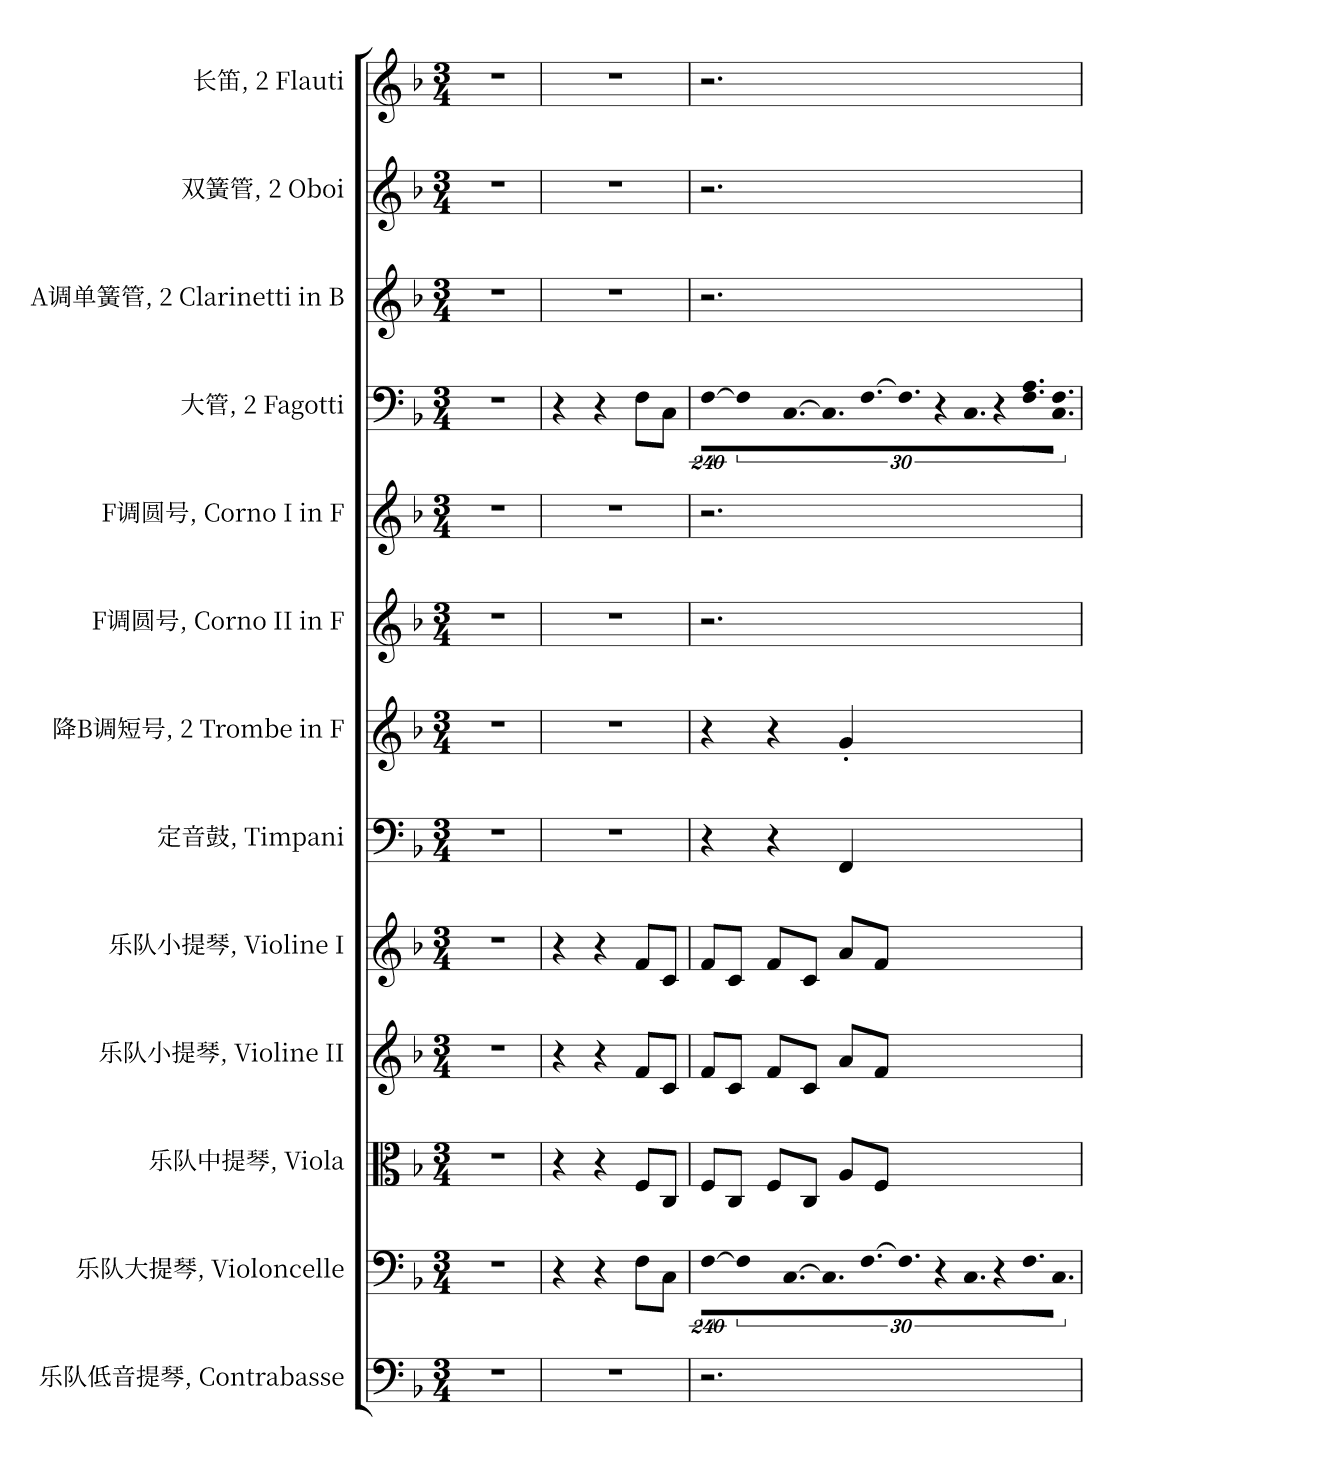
**kern	**kern	**kern	**kern	**kern	**kern	**kern	**kern	**kern	**kern	**kern	**kern	**kern
*part13	*part12	*part11	*part10	*part9	*part8	*part7	*part6	*part5	*part4	*part3	*part2	*part1
*staff13	*staff12	*staff11	*staff10	*staff9	*staff8	*staff7	*staff6	*staff5	*staff4	*staff3	*staff2	*staff1
*I"乐队低音提琴, Contrabasse	*I"乐队大提琴, Violoncelle	*I"乐队中提琴, Viola	*I"乐队小提琴, Violine II	*I"乐队小提琴, Violine I	*I"定音鼓, Timpani	*I"降B调短号, 2 Trombe in F	*I"F调圆号, Corno II in F	*I"F调圆号, Corno I in F	*I"大管, 2 Fagotti	*I"A调单簧管, 2 Clarinetti in B	*I"双簧管, 2 Oboi	*I"长笛, 2 Flauti
*I'Cbs.	*	*	*	*	*I'Timp.	*	*	*	*	*I'A Cl.	*I'Ob.	*I'Fl.
*clefF4	*clefF4	*clefC3	*clefG2	*clefG2	*clefF4	*clefG2	*clefG2	*clefG2	*clefF4	*clefG2	*clefG2	*clefG2
*ITrd7c12	*	*	*	*	*	*ITrd1c2	*ITrd4c7	*ITrd4c7	*	*ITrd2c3	*	*
*k[b-]	*k[b-]	*k[b-]	*k[b-]	*k[b-]	*k[b-]	*k[b-e-a-]	*k[b-e-]	*k[b-e-]	*k[b-]	*k[f#c#]	*k[b-]	*k[b-]
*M3/4	*M3/4	*M3/4	*M3/4	*M3/4	*M3/4	*M3/4	*M3/4	*M3/4	*M3/4	*M3/4	*M3/4	*M3/4
*MM250	*MM250	*MM250	*MM250	*MM250	*MM250	*MM250	*MM250	*MM250	*MM250	*MM250	*MM250	*MM250
=1	=1	=1	=1	=1	=1	=1	=1	=1	=1	=1	=1	=1
2.r	2.r	2.r	2.r	2.r	2.r	2.r	2.r	2.r	2.r	2.r	2.r	2.r
=2	=2	=2	=2	=2	=2	=2	=2	=2	=2	=2	=2	=2
2.r	4r	4r	4r	4r	2.r	2.r	2.r	2.r	4r	2.r	2.r	2.r
.	4r	4r	4r	4r	.	.	.	.	4r	.	.	.
.	8F\L	8F/L	8f/L	8f/L	.	.	.	.	8F\L	.	.	.
.	8C\J	8C/J	8c/J	8c/J	.	.	.	.	8C\J	.	.	.
=3	=3	=3	=3	=3	=3	=3	=3	=3	=3	=3	=3	=3
*	*	*	*	*	*	*	*	*	*	*	*	*MM89
!	!LO:N:vis=8	!	!	!	!	!	!	!	!LO:N:vis=8	!	!	!
2.r	[960%137F\L	8F/L	8f/L	8f/L	4r	4r	2.r	2.r	[960%137F\L	2.r	2.r	2.r
.	.	8C/J	8c/J	8c/J	.	.	.	.	.	.	.	.
!	!LO:N:vis=256%9	!	!	!	!	!	!	!	!LO:N:vis=256%9	!	!	!
.	960%17F\KLL]	.	.	.	.	.	.	.	960%17F\KLL]	.	.	.
.	1920ryy	.	.	.	.	.	.	.	1920ryy	.	.	.
!	!LO:N:vis=32.	!	!	!	!	!	!	!	!LO:N:vis=32.	!	!	!
.	[1920%103C\	.	.	.	.	.	.	.	[1920%103C\	.	.	.
!	!LO:N:vis=32.	!	!	!	!	!	!	!	!LO:N:vis=32.	!	!	!
.	1920%103C\]	.	.	.	.	.	.	.	1920%103C\]	.	.	.
.	.	8F/L	8f/L	8f/L	4r	4r	.	.	.	.	.	.
!	!LO:N:vis=32.	!	!	!	!	!	!	!	!LO:N:vis=32.	!	!	!
.	[1920%103F\	.	.	.	.	.	.	.	[1920%103F\	.	.	.
!	!LO:N:vis=32.	!	!	!	!	!	!	!	!LO:N:vis=32.	!	!	!
.	1920%103F\JJJ]	.	.	.	.	.	.	.	1920%103F\JJJ]	.	.	.
.	.	8C/J	8c/J	8c/J	.	.	.	.	.	.	.	.
!	!LO:N:vis=32.	!	!	!	!	!	!	!	!LO:N:vis=32.	!	!	!
.	1920%103r	.	.	.	.	.	.	.	1920%103r	.	.	.
!	!LO:N:vis=32.	!	!	!	!	!	!	!	!LO:N:vis=32.	!	!	!
.	1920%103C/	.	.	.	.	.	.	.	1920%103C/	.	.	.
!	!LO:N:vis=32.	!	!	!	!	!	!	!	!LO:N:vis=32.	!	!	!
.	1920%103r	.	.	.	.	.	.	.	1920%103r	.	.	.
.	.	8A/L	8a/L	8a/L	4FF/	4f'/	.	.	.	.	.	.
!	!LO:N:vis=16.	!	!	!	!	!	!	!	!LO:N:vis=16.	!	!	!
.	960%103F\LL	.	.	.	.	.	.	.	960%103F\ 960%103A\LL	.	.	.
.	.	8F/J	8f/J	8f/J	.	.	.	.	.	.	.	.
!	!LO:N:vis=16.	!	!	!	!	!	!	!	!LO:N:vis=16.	!	!	!
.	960%103C\JJ	.	.	.	.	.	.	.	960%103C\ 960%103F\JJ	.	.	.
960ryy	.	960ryy	960ryy	960ryy	960ryy	960ryy	960ryy	960ryy	.	960ryy	960ryy	960ryy
=	=	=	=	=	=	=	=	=	=	=	=	=
*-	*-	*-	*-	*-	*-	*-	*-	*-	*-	*-	*-	*-
